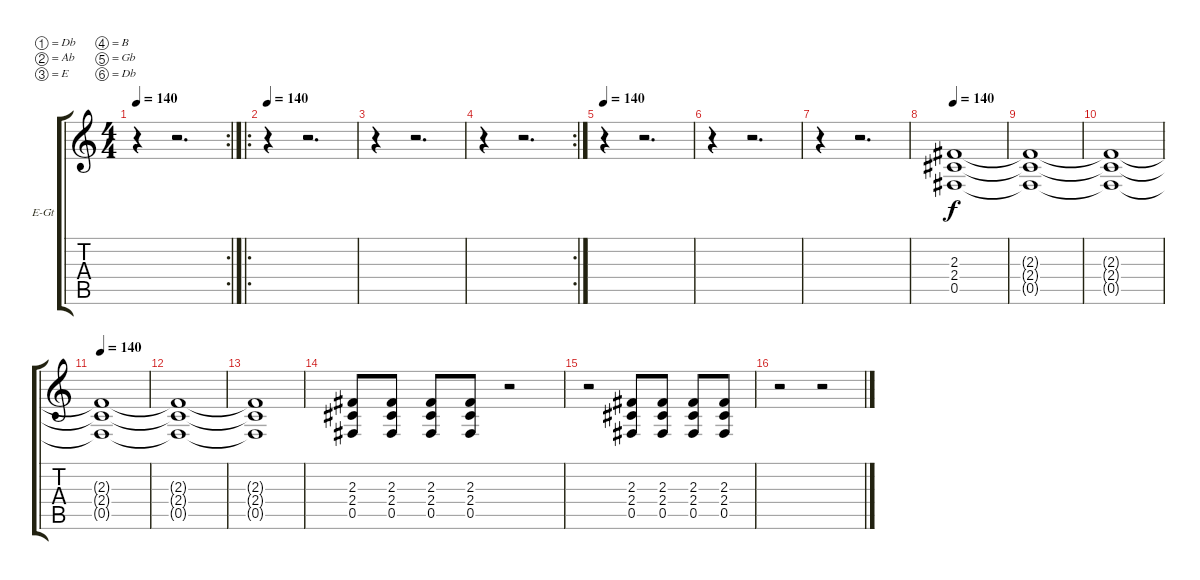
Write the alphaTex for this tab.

\bracketExtendMode groupsimilarinstruments
\firstSystemTrackNameOrientation horizontal
\otherSystemsTrackNameOrientation horizontal
\track ("Electric Guitar 2" "E-Gt") {instrument distortionguitar}
\staff {score tabs}
\tuning (Db4 Ab3 E3 B2 Gb2 Db2)
\rc 2
\ts (4 4)
\tempo 140
\clef g2
\ks c
r.4{dy f} r.2{d} |
\ro
\tempo 140
r.4 r.2{d} |
r.4 r.2{d} |
\rc 2
r.4 r.2{d} |
\tempo 140
r.4 r.2{d} |
r.4 r.2{d} |
r.4 r.2{d} |
\tempo 140
(2.3 2.4 0.5).1 |
(2.3{t} 2.4{t} 0.5{t}).1 |
(2.3{t} 2.4{t} 0.5{t}).1 |
\tempo 140
(2.3{t} 2.4{t} 0.5{t}).1 |
(2.3{t} 2.4{t} 0.5{t}).1 |
(2.3{t} 2.4{t} 0.5{t}).1 |
(2.3 2.4 0.5).8 (2.3 2.4 0.5).8 (2.3 2.4 0.5).8 (2.3 2.4 0.5).8 r.2 |
r.2 (2.3 2.4 0.5).8 (2.3 2.4 0.5).8 (2.3 2.4 0.5).8 (2.3 2.4 0.5).8 |
r.2 r.2
